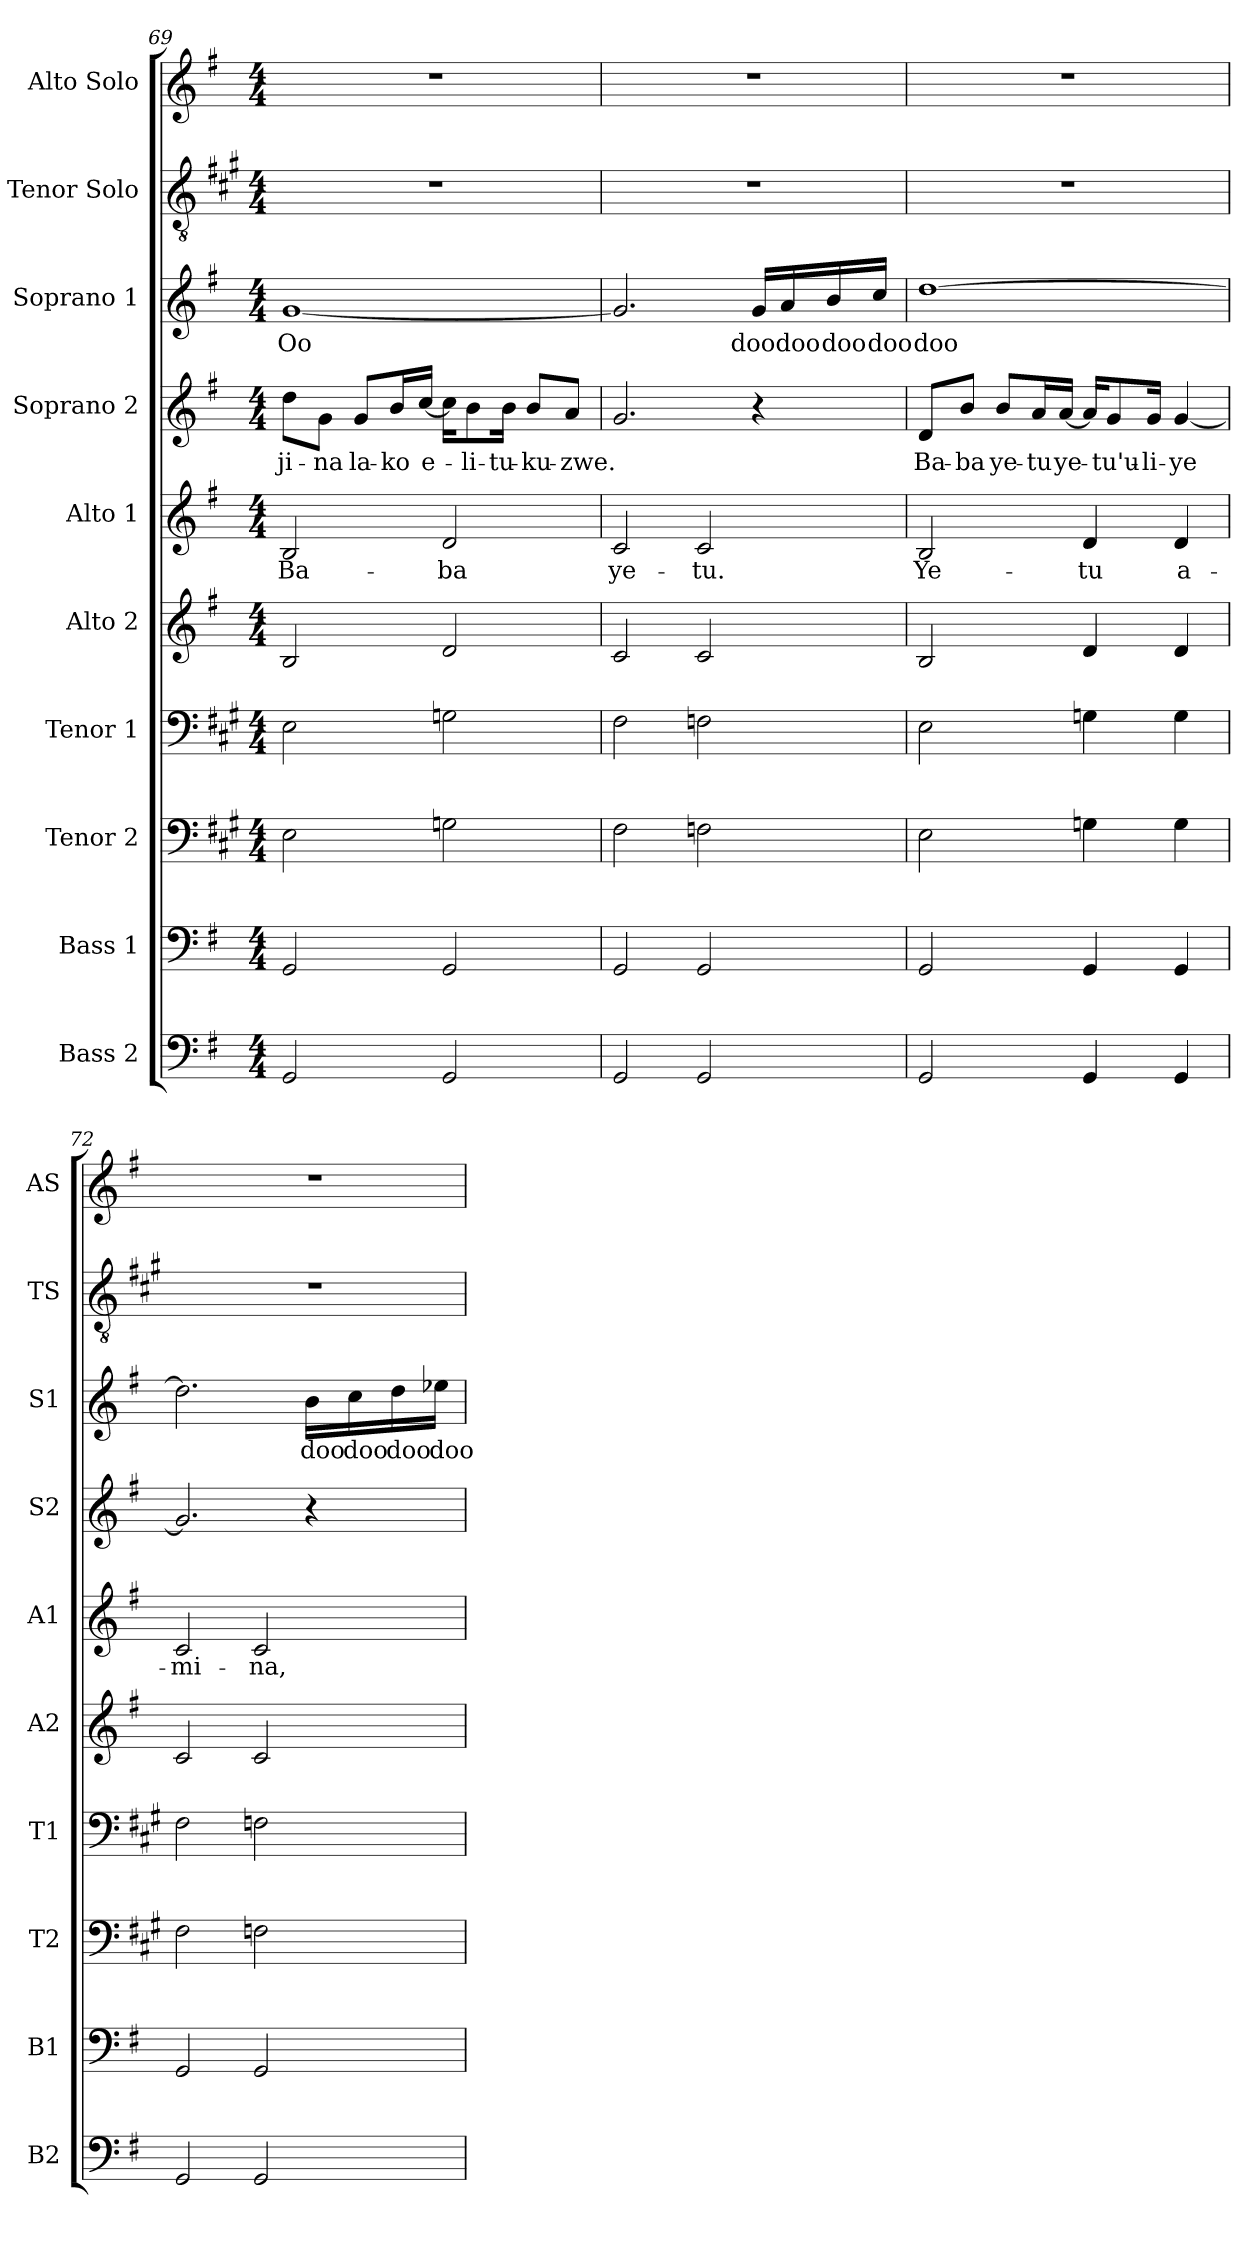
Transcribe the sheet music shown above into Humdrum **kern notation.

**kern	**kern	**kern	**kern	**kern	**kern	**text	**kern	**text	**kern	**text	**kern	**kern
*part10	*part9	*part8	*part7	*part6	*part5	*part5	*part4	*part4	*part3	*part3	*part2	*part1
*staff10	*staff9	*staff8	*staff7	*staff6	*staff5	*staff5	*staff4	*staff4	*staff3	*staff3	*staff2	*staff1
*I"Bass 2	*I"Bass 1	*I"Tenor 2	*I"Tenor 1	*I"Alto 2	*I"Alto 1	*	*I"Soprano 2	*	*I"Soprano 1	*	*I"Tenor Solo	*I"Alto Solo
*I'B2	*I'B1	*I'T2	*I'T1	*I'A2	*I'A1	*	*I'S2	*	*I'S1	*	*I'TS	*I'AS
*clefF4	*clefF4	*clefF4	*clefF4	*clefG2	*clefG2	*	*clefG2	*	*clefG2	*	*clefGv2	*clefG2
*	*	*ITrd1c2	*ITrd1c2	*	*	*	*	*	*	*	*ITrd1c2	*
*k[f#]	*k[f#]	*k[f#]	*k[f#]	*k[f#]	*k[f#]	*	*k[f#]	*	*k[f#]	*	*k[f#]	*k[f#]
*M4/4	*M4/4	*M4/4	*M4/4	*M4/4	*M4/4	*	*M4/4	*	*M4/4	*	*M4/4	*M4/4
=69	=69	=69	=69	=69	=69	=69	=69	=69	=69	=69	=69	=69
!	!	!	!	!	!	!LO:LY:b	!	!LO:LY:b	!	!LO:LY:b	!	!
2GG/	2GG/	2D\	2D\	2B/	2B/	Ba-	8dd\L	ji-	[1g	Oo	1r	1r
!	!	!	!	!	!	!	!	!LO:LY:b	!	!	!	!
.	.	.	.	.	.	.	8g\J	-na	.	.	.	.
!	!	!	!	!	!	!	!	!LO:LY:b	!	!	!	!
.	.	.	.	.	.	.	8g/L	la-	.	.	.	.
!	!	!	!	!	!	!	!	!LO:LY:b	!	!	!	!
.	.	.	.	.	.	.	16b/L	-ko	.	.	.	.
!	!	!	!	!	!	!	!	!LO:LY:b	!	!	!	!
.	.	.	.	.	.	.	[16cc/JJ	e-	.	.	.	.
!	!	!	!	!	!	!LO:LY:b	!	!	!	!	!	!
2GG/	2GG/	2Fn\	2Fn\	2d/	2d/	-ba	16cc\KL]	.	.	.	.	.
!	!	!	!	!	!	!	!	!LO:LY:b	!	!	!	!
.	.	.	.	.	.	.	8b\	-li-	.	.	.	.
!	!	!	!	!	!	!	!	!LO:LY:b	!	!	!	!
.	.	.	.	.	.	.	16b\Jk	-tu-	.	.	.	.
!	!	!	!	!	!	!	!	!LO:LY:b	!	!	!	!
.	.	.	.	.	.	.	8b/L	-ku-	.	.	.	.
!	!	!	!	!	!	!	!	!LO:LY:b	!	!	!	!
.	.	.	.	.	.	.	8a/J	-zwe.	.	.	.	.
!!LO:PB:g=z
=70	=70	=70	=70	=70	=70	=70	=70	=70	=70	=70	=70	=70
!	!	!	!	!	!	!LO:LY:b	!	!	!	!	!	!
2GG/	2GG/	2E\	2E\	2c/	2c/	ye-	2.g/	.	2.g/]	.	1r	1r
!	!	!	!	!	!	!LO:LY:b	!	!	!	!	!	!
2GG/	2GG/	2E-X\	2E-X\	2c/	2c/	-tu.	.	.	.	.	.	.
!	!	!	!	!	!	!	!	!	!	!LO:LY:b	!	!
.	.	.	.	.	.	.	4r	.	16g/LL	doo	.	.
!	!	!	!	!	!	!	!	!	!	!LO:LY:b	!	!
.	.	.	.	.	.	.	.	.	16a/	doo	.	.
!	!	!	!	!	!	!	!	!	!	!LO:LY:b	!	!
.	.	.	.	.	.	.	.	.	16b/	doo	.	.
!	!	!	!	!	!	!	!	!	!	!LO:LY:b	!	!
.	.	.	.	.	.	.	.	.	16cc/JJ	doo	.	.
=71	=71	=71	=71	=71	=71	=71	=71	=71	=71	=71	=71	=71
!	!	!	!	!	!	!LO:LY:b	!	!LO:LY:b	!	!LO:LY:b	!	!
2GG/	2GG/	2D\	2D\	2B/	2B/	Ye-	8d/L	Ba-	[1dd	doo	1r	1r
!	!	!	!	!	!	!	!	!LO:LY:b	!	!	!	!
.	.	.	.	.	.	.	8b/J	-ba	.	.	.	.
!	!	!	!	!	!	!	!	!LO:LY:b	!	!	!	!
.	.	.	.	.	.	.	8b/L	ye-	.	.	.	.
!	!	!	!	!	!	!	!	!LO:LY:b	!	!	!	!
.	.	.	.	.	.	.	16a/L	-tu	.	.	.	.
!	!	!	!	!	!	!	!	!LO:LY:b	!	!	!	!
.	.	.	.	.	.	.	[16a/JJ	ye-	.	.	.	.
!	!	!	!	!	!	!LO:LY:b	!	!	!	!	!	!
4GG/	4GG/	4Fn\	4Fn\	4d/	4d/	-tu	16a/KL]	.	.	.	.	.
!	!	!	!	!	!	!	!	!LO:LY:b	!	!	!	!
.	.	.	.	.	.	.	8g/	-tu'u-	.	.	.	.
!	!	!	!	!	!	!	!	!LO:LY:b	!	!	!	!
.	.	.	.	.	.	.	16g/Jk	-li-	.	.	.	.
!	!	!	!	!	!	!LO:LY:b	!	!LO:LY:b	!	!	!	!
4GG/	4GG/	4F\	4F\	4d/	4d/	a-	[4g/	-ye	.	.	.	.
=72	=72	=72	=72	=72	=72	=72	=72	=72	=72	=72	=72	=72
!	!	!	!	!	!	!LO:LY:b	!	!	!	!	!	!
2GG/	2GG/	2E\	2E\	2c/	2c/	-mi-	2.g/]	.	2.dd\]	.	1r	1r
!	!	!	!	!	!	!LO:LY:b	!	!	!	!	!	!
2GG/	2GG/	2E-X\	2E-X\	2c/	2c/	-na,	.	.	.	.	.	.
!	!	!	!	!	!	!	!	!	!	!LO:LY:b	!	!
.	.	.	.	.	.	.	4r	.	16b\LL	doo	.	.
!	!	!	!	!	!	!	!	!	!	!LO:LY:b	!	!
.	.	.	.	.	.	.	.	.	16cc\	doo	.	.
!	!	!	!	!	!	!	!	!	!	!LO:LY:b	!	!
.	.	.	.	.	.	.	.	.	16dd\	doo	.	.
!	!	!	!	!	!	!	!	!	!	!LO:LY:b	!	!
.	.	.	.	.	.	.	.	.	16ee-X\JJ	doo	.	.
=	=	=	=	=	=	=	=	=	=	=	=	=
*-	*-	*-	*-	*-	*-	*-	*-	*-	*-	*-	*-	*-
